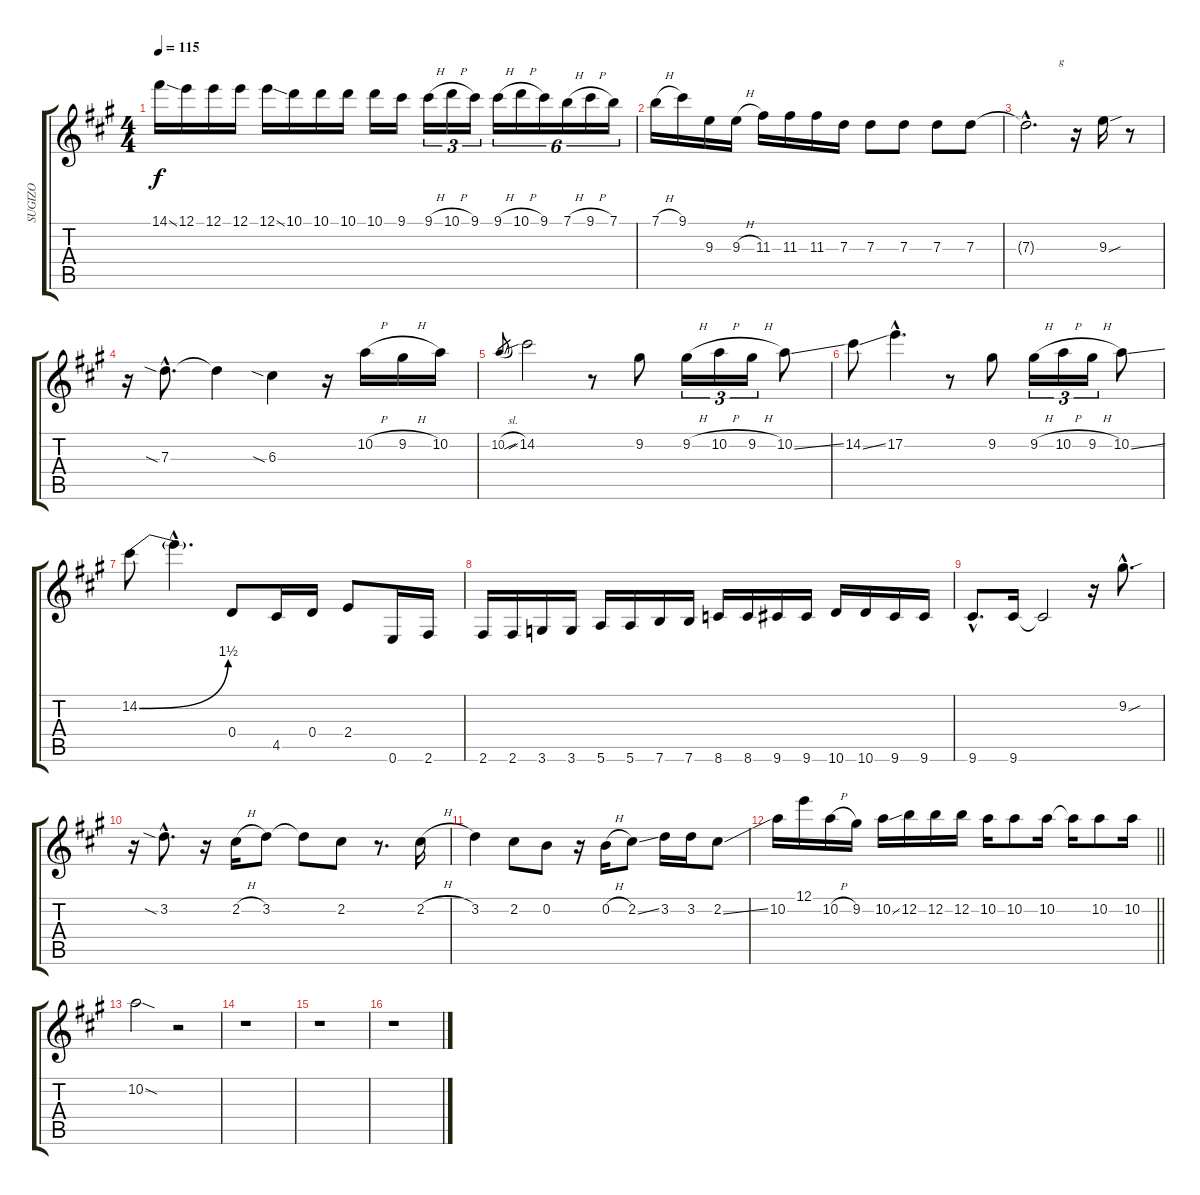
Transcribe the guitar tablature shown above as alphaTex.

\track ("SUGIZO" "SUGIZO") {instrument distortionguitar}
\staff {score tabs}
\tuning (E4 B3 G3 D3 A2 E2) {hide}
\ts (4 4)
\tempo 115
\clef g2
\ks a
14.1{ss}.16{dy f} 12.1.16 12.1.16 12.1.16 12.1{ss}.16 10.1.16 10.1.16 10.1.16 10.1.16 9.1.16 9.1{h}.16{tu (3 2)} 10.1{h}.16{tu (3 2)} 9.1.16{tu (3 2)} 9.1{h}.16{tu (6 4)} 10.1{h}.16{tu (6 4)} 9.1.16{tu (6 4)} 7.1{h}.16{tu (6 4)} 9.1{h}.16{tu (6 4)} 7.1.16{tu (6 4)} |
7.1{h}.16 9.1.16 9.3.16 9.3{h}.16 11.3.16 11.3.16 11.3.16 7.3.16 7.3.8 7.3.8 7.3.8 7.3.8 |
7.3{hac t}.2{d txt "           g"} r.16 9.3{sou}.16 r.8 |
r.16 7.3{sia hac}.8{d} 7.3{t}.4 6.3{sia}.4 r.16 10.2{h}.16 9.2{h}.16 10.2.16 |
10.2{sl}.8{gr} 14.2{sib}.2 r.8 9.2.8 9.2{h}.16{tu (3 2)} 10.2{h}.16{tu (3 2)} 9.2{h}.16{tu (3 2)} 10.2{ss}.8 |
14.2{ss}.8 17.2{hac}.4{d} r.8 9.2.8 9.2{h}.16{tu (3 2)} 10.2{h}.16{tu (3 2)} 9.2{h}.16{tu (3 2)} 10.2{ss}.8 |
14.2{be (bend 0 0 60 6)}.8 14.2{hac t}.4{d} 0.4.8 4.5.16 0.4.16 2.4.8 0.6.16 2.6.16 |
2.6.16 2.6.16 3.6.16 3.6.16 5.6.16 5.6.16 7.6.16 7.6.16 8.6.16 8.6.16 9.6.16 9.6.16 10.6.16 10.6.16 9.6.16 9.6.16 |
9.6{hac}.8{d} 9.6.16 9.6{t}.2 r.16 9.2{sou hac}.8{d} |
r.16 3.2{sia hac}.8{d} r.16 2.2{h}.16 3.2.8 3.2{t}.8 2.2.8 r.8{d} 2.2{h}.16 |
3.2.4 2.2.8 0.2.8 r.16 0.2{h}.16 2.2{ss}.8 3.2.16 3.2.16 2.2{ss}.8 |
\barLineRight lightlight
10.2.16 12.1.16 10.2{h}.16 9.2.16 10.2{ss}.16 12.2.16 12.2.16 12.2.16 10.2.16 10.2.8 10.2.16 10.2{t}.16 10.2.8 10.2.16 |
10.2{sod}.2 r.2 |
r.1 |
r.1 |
r.1
